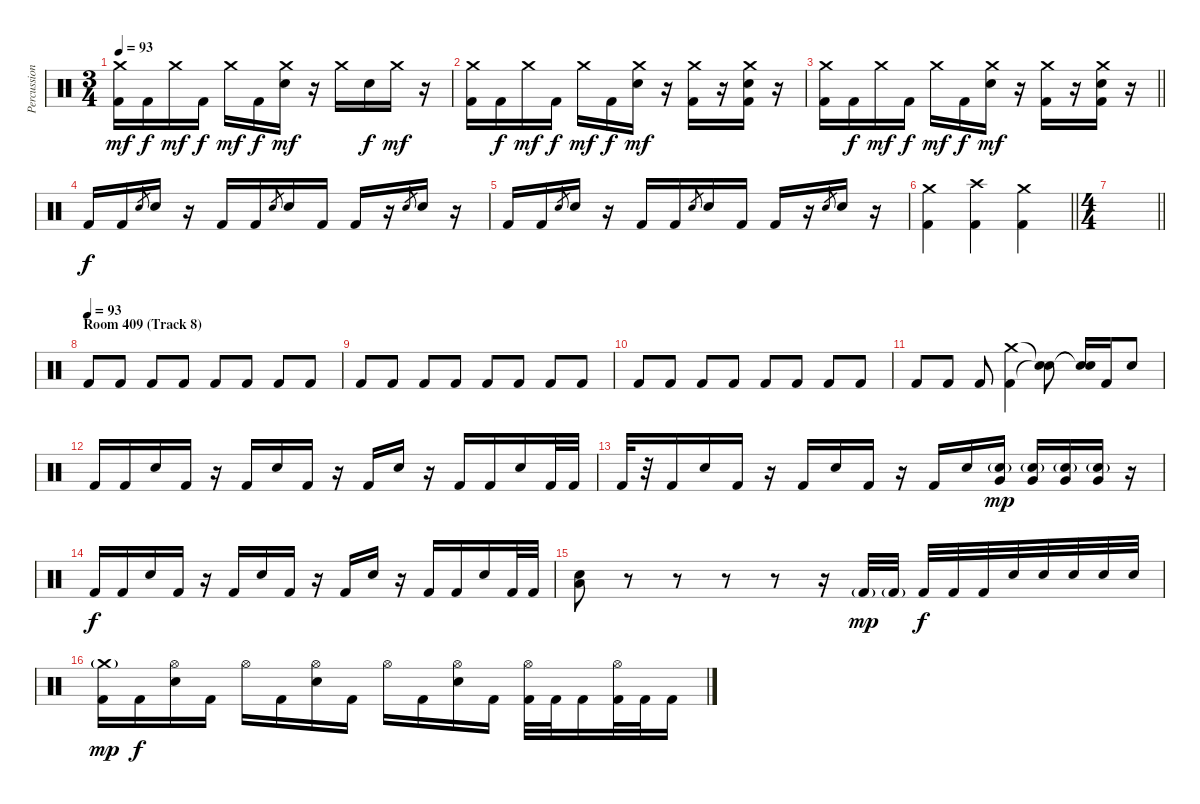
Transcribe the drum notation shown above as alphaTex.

\track ("Percussion" "Percussion") {instrument percussion}
\staff {score}
\articulation defaults
\ts (3 4)
\tempo 93
\clef neutral
\ks c
("Kick (hit) 2" "Crash medium (hit)").16{dy mf} "Kick (hit) 2".16{dy f} "Crash medium (hit)".16{dy mf} "Kick (hit) 2".16{dy f} "Crash medium (hit)".16{dy mf} "Kick (hit) 2".16{dy f} ("Snare (hit) 2" "Crash medium (hit)").16{dy mf} r.16 "Crash medium (hit)".16 "Snare (hit) 2".16{dy f} "Crash medium (hit)".16{dy mf} r.16 |
("Kick (hit) 2" "Crash medium (hit)").16 "Kick (hit) 2".16{dy f} "Crash medium (hit)".16{dy mf} "Kick (hit) 2".16{dy f} "Crash medium (hit)".16{dy mf} "Kick (hit) 2".16{dy f} ("Snare (hit) 2" "Crash medium (hit)").16{dy mf} r.16 ("Kick (hit) 2" "Crash medium (hit)").16 r.16 ("Kick (hit) 2" "Snare (hit) 2" "Crash medium (hit)").16 r.16 |
\barLineRight lightlight
("Kick (hit) 2" "Crash medium (hit)").16 "Kick (hit) 2".16{dy f} "Crash medium (hit)".16{dy mf} "Kick (hit) 2".16{dy f} "Crash medium (hit)".16{dy mf} "Kick (hit) 2".16{dy f} ("Snare (hit) 2" "Crash medium (hit)").16{dy mf} r.16 ("Kick (hit) 2" "Crash medium (hit)").16 r.16 ("Kick (hit) 2" "Snare (hit) 2" "Crash medium (hit)").16 r.16 |
"Kick (hit) 2".16{dy f} "Kick (hit) 2".16 "Snare (hit) 2".8{gr} "Snare (hit) 2".16 r.16 "Kick (hit) 2".16 "Kick (hit) 2".16 "Snare (hit) 2".8{gr} "Snare (hit) 2".16 "Kick (hit) 2".16 "Kick (hit) 2".16 r.16 "Snare (hit) 2".8{gr} "Snare (hit) 2".16 r.16 |
"Kick (hit) 2".16 "Kick (hit) 2".16 "Snare (hit) 2".8{gr} "Snare (hit) 2".16 r.16 "Kick (hit) 2".16 "Kick (hit) 2".16 "Snare (hit) 2".8{gr} "Snare (hit) 2".16 "Kick (hit) 2".16 "Kick (hit) 2".16 r.16 "Snare (hit) 2".8{gr} "Snare (hit) 2".16 r.16 |
\barLineRight lightlight
("Kick (hit) 2" "Crash medium (hit)").4 ("Kick (hit) 2" "Crash high (hit)").4 ("Kick (hit) 2" "Crash medium (hit)").4 |
\ts (4 4)
\barLineRight lightlight
|
\section ("" "Room 409 (Track 8)")
\tempo (93)
"Kick (hit) 2".8 "Kick (hit) 2".8 "Kick (hit) 2".8 "Kick (hit) 2".8 "Kick (hit) 2".8 "Kick (hit) 2".8 "Kick (hit) 2".8 "Kick (hit) 2".8 |
"Kick (hit) 2".8 "Kick (hit) 2".8 "Kick (hit) 2".8 "Kick (hit) 2".8 "Kick (hit) 2".8 "Kick (hit) 2".8 "Kick (hit) 2".8 "Kick (hit) 2".8 |
"Kick (hit) 2".8 "Kick (hit) 2".8 "Kick (hit) 2".8 "Kick (hit) 2".8 "Kick (hit) 2".8 "Kick (hit) 2".8 "Kick (hit) 2".8 "Kick (hit) 2".8 |
"Kick (hit) 2".8 "Kick (hit) 2".8 "Kick (hit) 2".8 ("Crash medium (hit)" "Kick (hit) 2").4 ("Snare (hit)"{t} "Snare (hit)"{t}).8 ("Snare (hit)"{t} "Snare (hit)"{t}).16 "Kick (hit) 2".16 "Electric Snare (hit)".8 |
"Kick (hit) 2".16 "Kick (hit) 2".16 "Electric Snare (hit)".16 "Kick (hit) 2".16 r.16 "Kick (hit) 2".16 "Electric Snare (hit)".16 "Kick (hit) 2".16 r.16 "Kick (hit) 2".16 "Electric Snare (hit)".16 r.16 "Kick (hit) 2".16 "Kick (hit) 2".16 "Electric Snare (hit)".16 "Kick (hit) 2".32 "Kick (hit) 2".32 |
"Kick (hit) 2".32 r.32 "Kick (hit) 2".16 "Electric Snare (hit)".16 "Kick (hit) 2".16 r.16 "Kick (hit) 2".16 "Electric Snare (hit)".16 "Kick (hit) 2".16 r.16 "Kick (hit) 2".16 "Electric Snare (hit)".16 ("Very Low Tom (hit)" "Electric Snare (hit)"{g}).16{dy mp} ("Very Low Tom (hit)" "Electric Snare (hit)"{g}).16 ("Very Low Tom (hit)" "Electric Snare (hit)"{g}).16 ("Very Low Tom (hit)" "Electric Snare (hit)"{g}).16 r.16 |
"Kick (hit) 2".16{dy f} "Kick (hit) 2".16 "Electric Snare (hit)".16 "Kick (hit) 2".16 r.16 "Kick (hit) 2".16 "Electric Snare (hit)".16 "Kick (hit) 2".16 r.16 "Kick (hit) 2".16 "Electric Snare (hit)".16 r.16 "Kick (hit) 2".16 "Kick (hit) 2".16 "Electric Snare (hit)".16 "Kick (hit) 2".32 "Kick (hit) 2".32 |
("Low Floor Tom (hit)" "Electric Snare (hit)").8 r.8 r.8 r.8 r.8 r.16 "Kick (hit) 2"{g}.32{dy mp} "Kick (hit) 2"{g}.32 "Kick (hit) 2".32{dy f} "Kick (hit) 2".32 "Kick (hit) 2".32 "Electric Snare (hit)".32 "Electric Snare (hit)".32 "Electric Snare (hit)".32 "Electric Snare (hit)".32 "Electric Snare (hit)".32 |
("Crash medium (hit)"{g} "Kick (hit) 2").16{dy mp} "Kick (hit) 2".16{dy f} ("Hi-Hat (open)" "Electric Snare (hit)").16 "Kick (hit) 2".16 "Hi-Hat (open)".16 "Kick (hit) 2".16 ("Hi-Hat (open)" "Electric Snare (hit)").16 "Kick (hit) 2".16 "Hi-Hat (open)".16 "Kick (hit) 2".16 ("Hi-Hat (open)" "Electric Snare (hit)").16 "Kick (hit) 2".16 ("Hi-Hat (open)" "Kick (hit) 2").32 "Kick (hit) 2".32 "Kick (hit) 2".16 ("Hi-Hat (open)" "Kick (hit) 2").32 "Kick (hit) 2".32 "Kick (hit) 2".16
